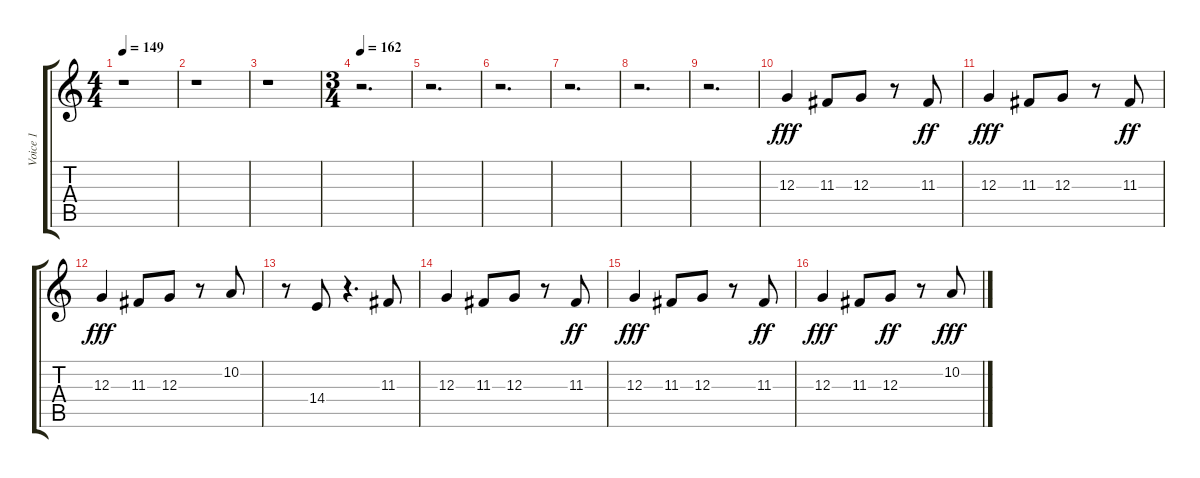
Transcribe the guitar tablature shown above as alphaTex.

\track ("Voice 1" "Voice 1") {instrument choiraahs}
\staff {score tabs}
\tuning (E4 B3 G3 D3 A2 E2) {hide}
\ts (4 4)
\tempo 149
\clef g2
\ks c
r.1{dy f} |
r.1 |
r.1 |
\ts (3 4)
\tempo 162
r.2{d} |
r.2{d} |
r.2{d} |
r.2{d} |
r.2{d} |
r.2{d} |
12.3.4{dy fff} 11.3.8 12.3.8 r.8 11.3.8{dy ff} |
12.3.4{dy fff} 11.3.8 12.3.8 r.8 11.3.8{dy ff} |
12.3.4{dy fff} 11.3.8 12.3.8 r.8 10.2.8 |
r.8 14.4.8 r.4{d} 11.3.8 |
12.3.4 11.3.8 12.3.8 r.8 11.3.8{dy ff} |
12.3.4{dy fff} 11.3.8 12.3.8 r.8 11.3.8{dy ff} |
12.3.4{dy fff} 11.3.8 12.3.8{dy ff} r.8 10.2.8{dy fff}
